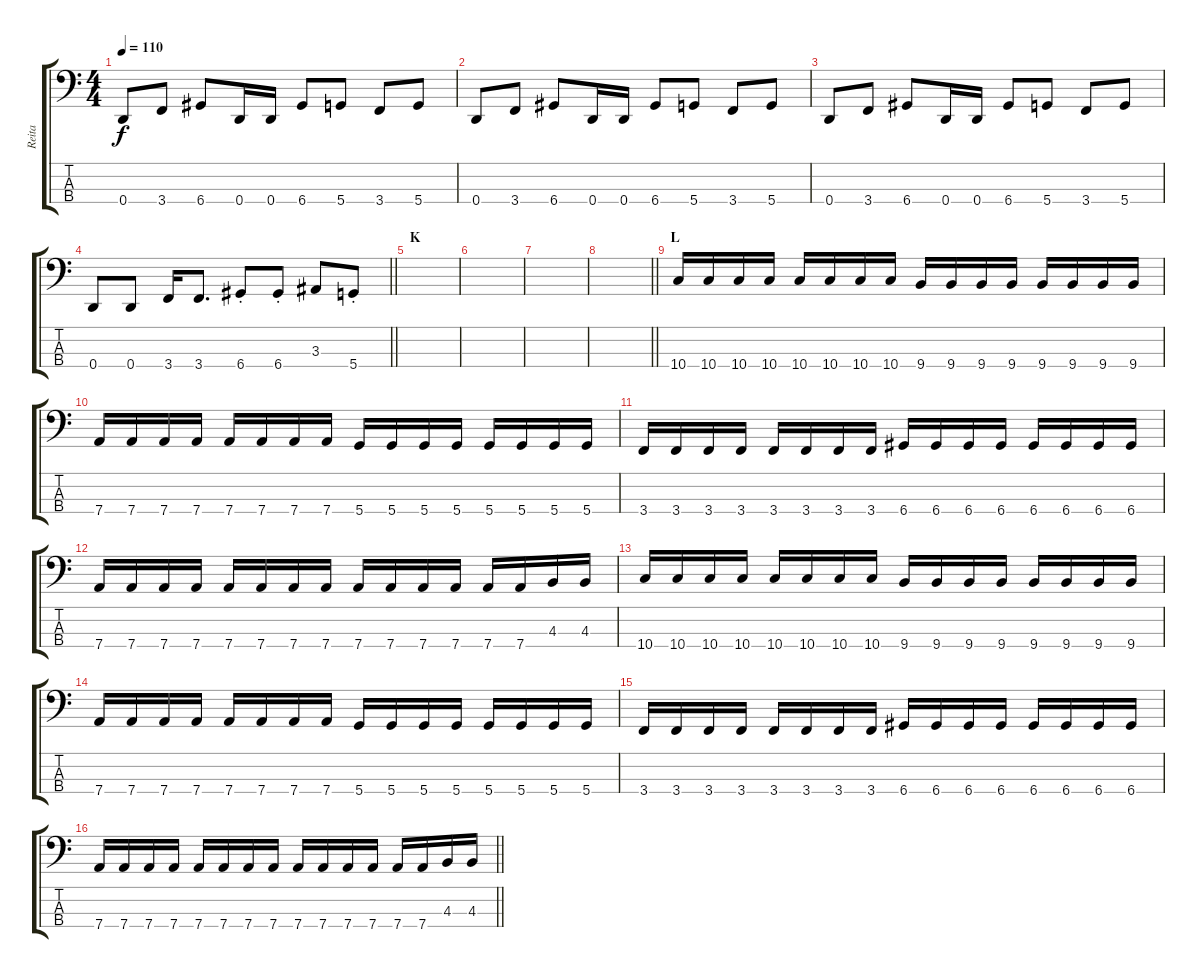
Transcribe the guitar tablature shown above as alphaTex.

\track ("Reita" "Reita") {instrument electricbasspick}
\staff {score tabs}
\tuning (F2 C2 G1 D1) {hide}
\ts (4 4)
\tempo 110
\clef f4
\ks c
0.4.8{dy f} 3.4.8 6.4.8 0.4.16 0.4.16 6.4.8 5.4.8 3.4.8 5.4.8 |
0.4.8 3.4.8 6.4.8 0.4.16 0.4.16 6.4.8 5.4.8 3.4.8 5.4.8 |
0.4.8 3.4.8 6.4.8 0.4.16 0.4.16 6.4.8 5.4.8 3.4.8 5.4.8 |
\barLineRight lightlight
0.4.8 0.4.8 3.4.16 3.4.8{d} 6.4{st}.8 6.4{st}.8 3.3.8 5.4{st}.8 |
\section ("" "K")
|
|
|
\barLineRight lightlight
|
\section ("" "L")
10.4.16 10.4.16 10.4.16 10.4.16 10.4.16 10.4.16 10.4.16 10.4.16 9.4.16 9.4.16 9.4.16 9.4.16 9.4.16 9.4.16 9.4.16 9.4.16 |
7.4.16 7.4.16 7.4.16 7.4.16 7.4.16 7.4.16 7.4.16 7.4.16 5.4.16 5.4.16 5.4.16 5.4.16 5.4.16 5.4.16 5.4.16 5.4.16 |
3.4.16 3.4.16 3.4.16 3.4.16 3.4.16 3.4.16 3.4.16 3.4.16 6.4.16 6.4.16 6.4.16 6.4.16 6.4.16 6.4.16 6.4.16 6.4.16 |
7.4.16 7.4.16 7.4.16 7.4.16 7.4.16 7.4.16 7.4.16 7.4.16 7.4.16 7.4.16 7.4.16 7.4.16 7.4.16 7.4.16 4.3.16 4.3.16 |
10.4.16 10.4.16 10.4.16 10.4.16 10.4.16 10.4.16 10.4.16 10.4.16 9.4.16 9.4.16 9.4.16 9.4.16 9.4.16 9.4.16 9.4.16 9.4.16 |
7.4.16 7.4.16 7.4.16 7.4.16 7.4.16 7.4.16 7.4.16 7.4.16 5.4.16 5.4.16 5.4.16 5.4.16 5.4.16 5.4.16 5.4.16 5.4.16 |
3.4.16 3.4.16 3.4.16 3.4.16 3.4.16 3.4.16 3.4.16 3.4.16 6.4.16 6.4.16 6.4.16 6.4.16 6.4.16 6.4.16 6.4.16 6.4.16 |
\barLineRight lightlight
7.4.16 7.4.16 7.4.16 7.4.16 7.4.16 7.4.16 7.4.16 7.4.16 7.4.16 7.4.16 7.4.16 7.4.16 7.4.16 7.4.16 4.3.16 4.3.16
